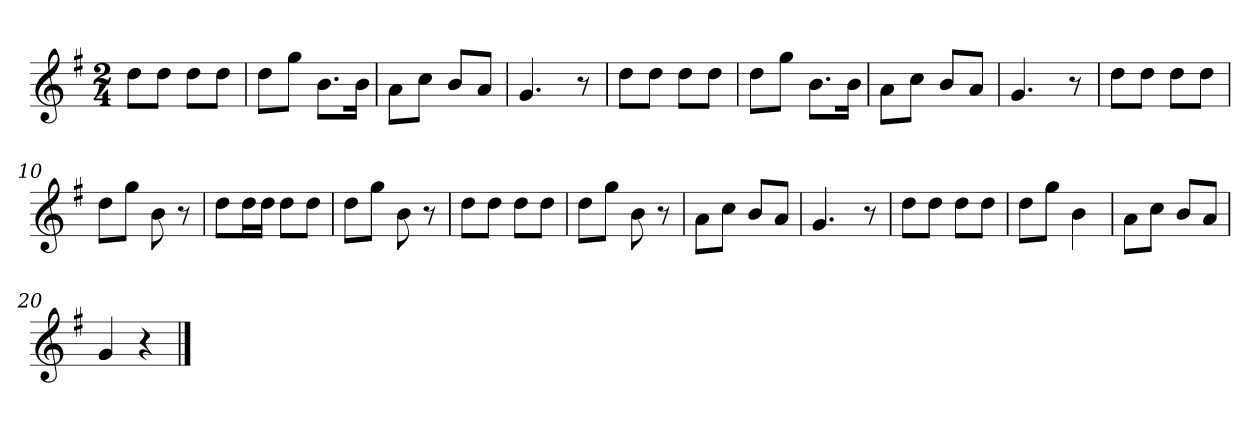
**kern
*part1
*staff1
*k[f#]
*M2/4
*MM120
=1
8ddL
8ddJ
8ddL
8ddJ
=2
8ddL
8ggJ
8.bL
16bJk
=3
8aL
8ccJ
8bL
8aJ
=4
4.g
8r
=5
8ddL
8ddJ
8ddL
8ddJ
=6
8ddL
8ggJ
8.bL
16bJk
=7
8aL
8ccJ
8bL
8aJ
=8
4.g
8r
=9
8ddL
8ddJ
8ddL
8ddJ
=10
8ddL
8ggJ
8b
8r
=11
8ddL
16ddL
16ddJJ
8ddL
8ddJ
=12
8ddL
8ggJ
8b
8r
=13
8ddL
8ddJ
8ddL
8ddJ
=14
8ddL
8ggJ
8b
8r
=15
8aL
8ccJ
8bL
8aJ
=16
4.g
8r
=17
8ddL
8ddJ
8ddL
8ddJ
=18
8ddL
8ggJ
4b
=19
8aL
8ccJ
8bL
8aJ
=20
4g
4r
==
*-
